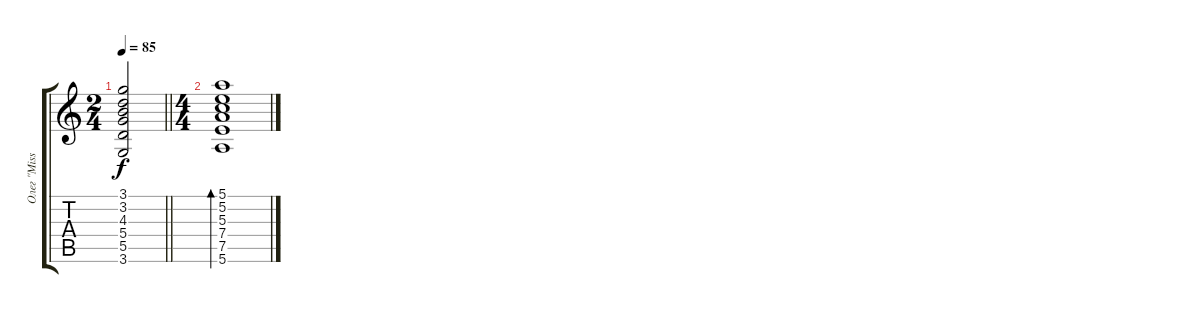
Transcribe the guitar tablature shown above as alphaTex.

\track ("Олег \"Mission\" Мишин" "Олег \"Miss") {instrument acousticguitarsteel}
\staff {score tabs}
\tuning (E4 B3 G3 D3 A2 E2) {hide}
\ts (2 4)
\tempo 85
\clef g2
\barLineRight lightlight
\ks c
(3.1{t} 3.2{t} 4.3{t} 5.4{t} 5.5{t} 3.6{t}).2{dy f} |
\ts (4 4)
(5.1 5.2 5.3 7.4 7.5 5.6).1{bd 240}
